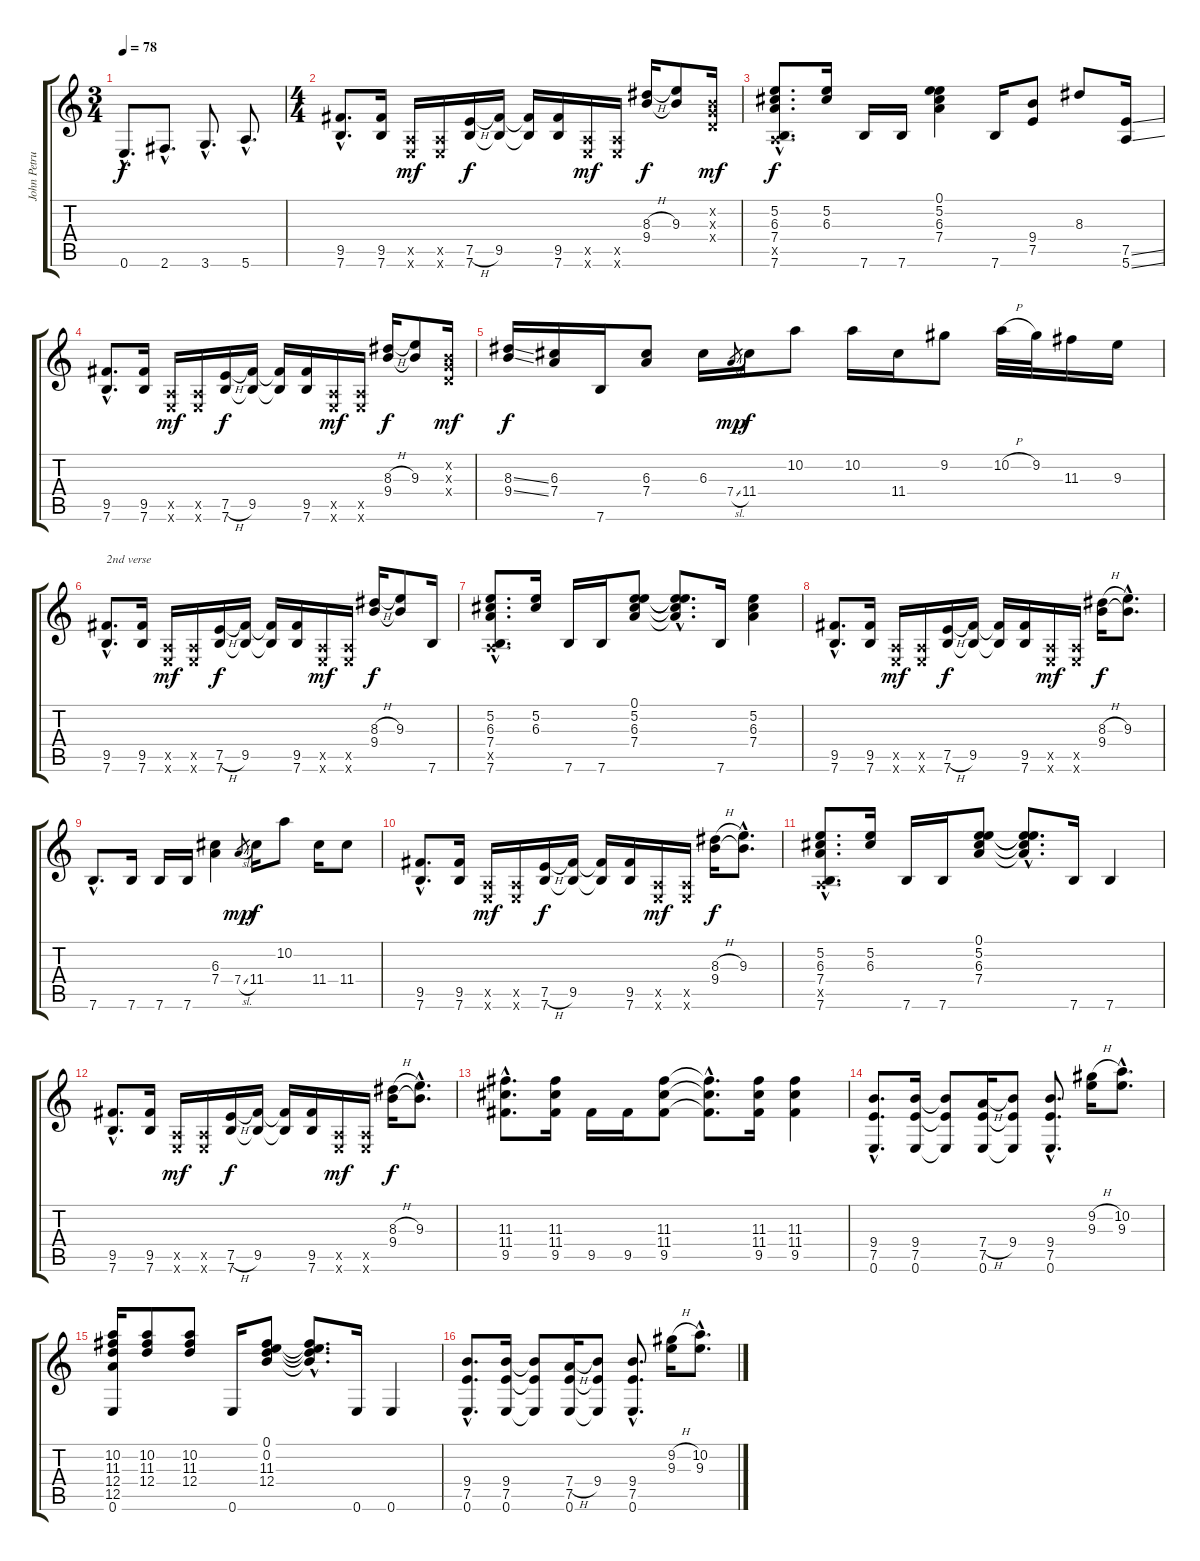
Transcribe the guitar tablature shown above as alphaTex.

\track ("John Petrucci" "John Petru") {instrument distortionguitar}
\staff {score tabs}
\tuning (E4 B3 G3 D3 A2 E2) {hide}
\ts (3 4)
\tempo 78
\clef g2
\ks c
0.6{hac}.8{d dy f} 2.6{hac}.8{d} 3.6{hac}.8{d} 5.6{hac}.8{d} |
\ts (4 4)
(9.5{hac} 7.6{hac}).8{d} (9.5 7.6).16 (0.5{x} 0.6{x}).16{dy mf} (0.5{x} 0.6{x}).16 (7.5{h} 7.6).16{dy f} (9.5 7.6{t}).16 (9.5{t} 7.6{t}).16 (9.5 7.6).16 (0.5{x} 0.6{x}).16{dy mf} (0.5{x} 0.6{x}).16 (8.3{h} 9.4).16{dy f} (9.3 9.4{t}).8 (0.2{x} 0.3{x} 0.4{x}).16{dy mf} |
(5.2{hac} 6.3{hac} 7.4{hac} 0.5{hac x} 7.6{hac}).8{d dy f} (5.2 6.3).16 7.6.16 7.6.16 (0.1 5.2 6.3 7.4).4 7.6.16 (9.4 7.5).8 8.3.8 (7.5{ss} 5.6{ss}).16 |
(9.5{hac} 7.6{hac}).8{d} (9.5 7.6).16 (0.5{x} 0.6{x}).16{dy mf} (0.5{x} 0.6{x}).16 (7.5{h} 7.6).16{dy f} (9.5 7.6{t}).16 (9.5{t} 7.6{t}).16 (9.5 7.6).16 (0.5{x} 0.6{x}).16{dy mf} (0.5{x} 0.6{x}).16 (8.3{h} 9.4).16{dy f} (9.3 9.4{t}).8 (0.2{x} 0.3{x} 0.4{x}).16{dy mf} |
(8.3{ss} 9.4{ss}).16{dy f} (6.3 7.4).16 7.6.16 (6.3 7.4).8 6.3.16 7.4{sl}.8{gr dy mp} 11.4.16{dy f} 10.2.8 10.2.16 11.4.16 9.2.8 10.2{h}.32 9.2.32 11.3.16 9.3.16 |
(9.5{hac} 7.6{hac}).8{d txt "2nd verse"} (9.5 7.6).16 (0.5{x} 0.6{x}).16{dy mf} (0.5{x} 0.6{x}).16 (7.5{h} 7.6).16{dy f} (9.5 7.6{t}).16 (9.5{t} 7.6{t}).16 (9.5 7.6).16 (0.5{x} 0.6{x}).16{dy mf} (0.5{x} 0.6{x}).16 (8.3{h} 9.4).16{dy f} (9.3 9.4{t}).8 7.6.16 |
(5.2{hac} 6.3{hac} 7.4{hac} 0.5{hac x} 7.6{hac}).8{d} (5.2 6.3).16 7.6.16 7.6.16 (0.1 5.2 6.3 7.4).8 (0.1{hac t} 5.2{hac t} 6.3{hac t} 7.4{hac t}).8{d} 7.6.16 (5.2 6.3 7.4).4 |
(9.5{hac} 7.6{hac}).8{d} (9.5 7.6).16 (0.5{x} 0.6{x}).16{dy mf} (0.5{x} 0.6{x}).16 (7.5{h} 7.6).16{dy f} (9.5 7.6{t}).16 (9.5{t} 7.6{t}).16 (9.5 7.6).16 (0.5{x} 0.6{x}).16{dy mf} (0.5{x} 0.6{x}).16 (8.3{h} 9.4).16{dy f} (9.3{hac} 9.4{hac t}).8{d} |
7.6{hac}.8{d} 7.6.16 7.6.16 7.6.16 (6.3 7.4).4 7.4{sl}.8{gr dy mp} 11.4.16{dy f} 10.2.8 11.4.16 11.4.8 |
(9.5{hac} 7.6{hac}).8{d} (9.5 7.6).16 (0.5{x} 0.6{x}).16{dy mf} (0.5{x} 0.6{x}).16 (7.5{h} 7.6).16{dy f} (9.5 7.6{t}).16 (9.5{t} 7.6{t}).16 (9.5 7.6).16 (0.5{x} 0.6{x}).16{dy mf} (0.5{x} 0.6{x}).16 (8.3{h} 9.4).16{dy f} (9.3{hac} 9.4{hac t}).8{d} |
(5.2{hac} 6.3{hac} 7.4{hac} 0.5{hac x} 7.6{hac}).8{d} (5.2 6.3).16 7.6.16 7.6.16 (0.1 5.2 6.3 7.4).8 (0.1{hac t} 5.2{hac t} 6.3{hac t} 7.4{hac t}).8{d} 7.6.16 7.6.4 |
(9.5{hac} 7.6{hac}).8{d} (9.5 7.6).16 (0.5{x} 0.6{x}).16{dy mf} (0.5{x} 0.6{x}).16 (7.5{h} 7.6).16{dy f} (9.5 7.6{t}).16 (9.5{t} 7.6{t}).16 (9.5 7.6).16 (0.5{x} 0.6{x}).16{dy mf} (0.5{x} 0.6{x}).16 (8.3{h} 9.4).16{dy f} (9.3{hac} 9.4{hac t}).8{d} |
(11.3{hac} 11.4{hac} 9.5{hac}).8{d} (11.3 11.4 9.5).16 9.5.16 9.5.16 (11.3 11.4 9.5).8 (11.3{hac t} 11.4{hac t} 9.5{hac t}).8{d} (11.3 11.4 9.5).16 (11.3 11.4 9.5).4 |
(9.4{hac} 7.5{hac} 0.6{hac}).8{d} (9.4 7.5 0.6).16 (9.4{t} 7.5{t} 0.6{t}).8 (7.4{h} 7.5 0.6).16 (9.4 7.5{t} 0.6{t}).8 (9.4{hac} 7.5{hac} 0.6{hac}).8{d} (9.2{h} 9.3).16 (10.2{hac} 9.3{hac}).8{d} |
(10.2 11.3 12.4 12.5 0.6).16 (10.2 11.3 12.4).8 (10.2 11.3 12.4).8 0.6.16 (0.1 0.2 11.3 12.4).8 (0.1{hac t} 0.2{hac t} 11.3{hac t} 12.4{hac t}).8{d} 0.6.16 0.6.4 |
(9.4{hac} 7.5{hac} 0.6{hac}).8{d} (9.4 7.5 0.6).16 (9.4{t} 7.5{t} 0.6{t}).8 (7.4{h} 7.5 0.6).16 (9.4 7.5{t} 0.6{t}).8 (9.4{hac} 7.5{hac} 0.6{hac}).8{d} (9.2{h} 9.3).16 (10.2{hac} 9.3{hac}).8{d}
